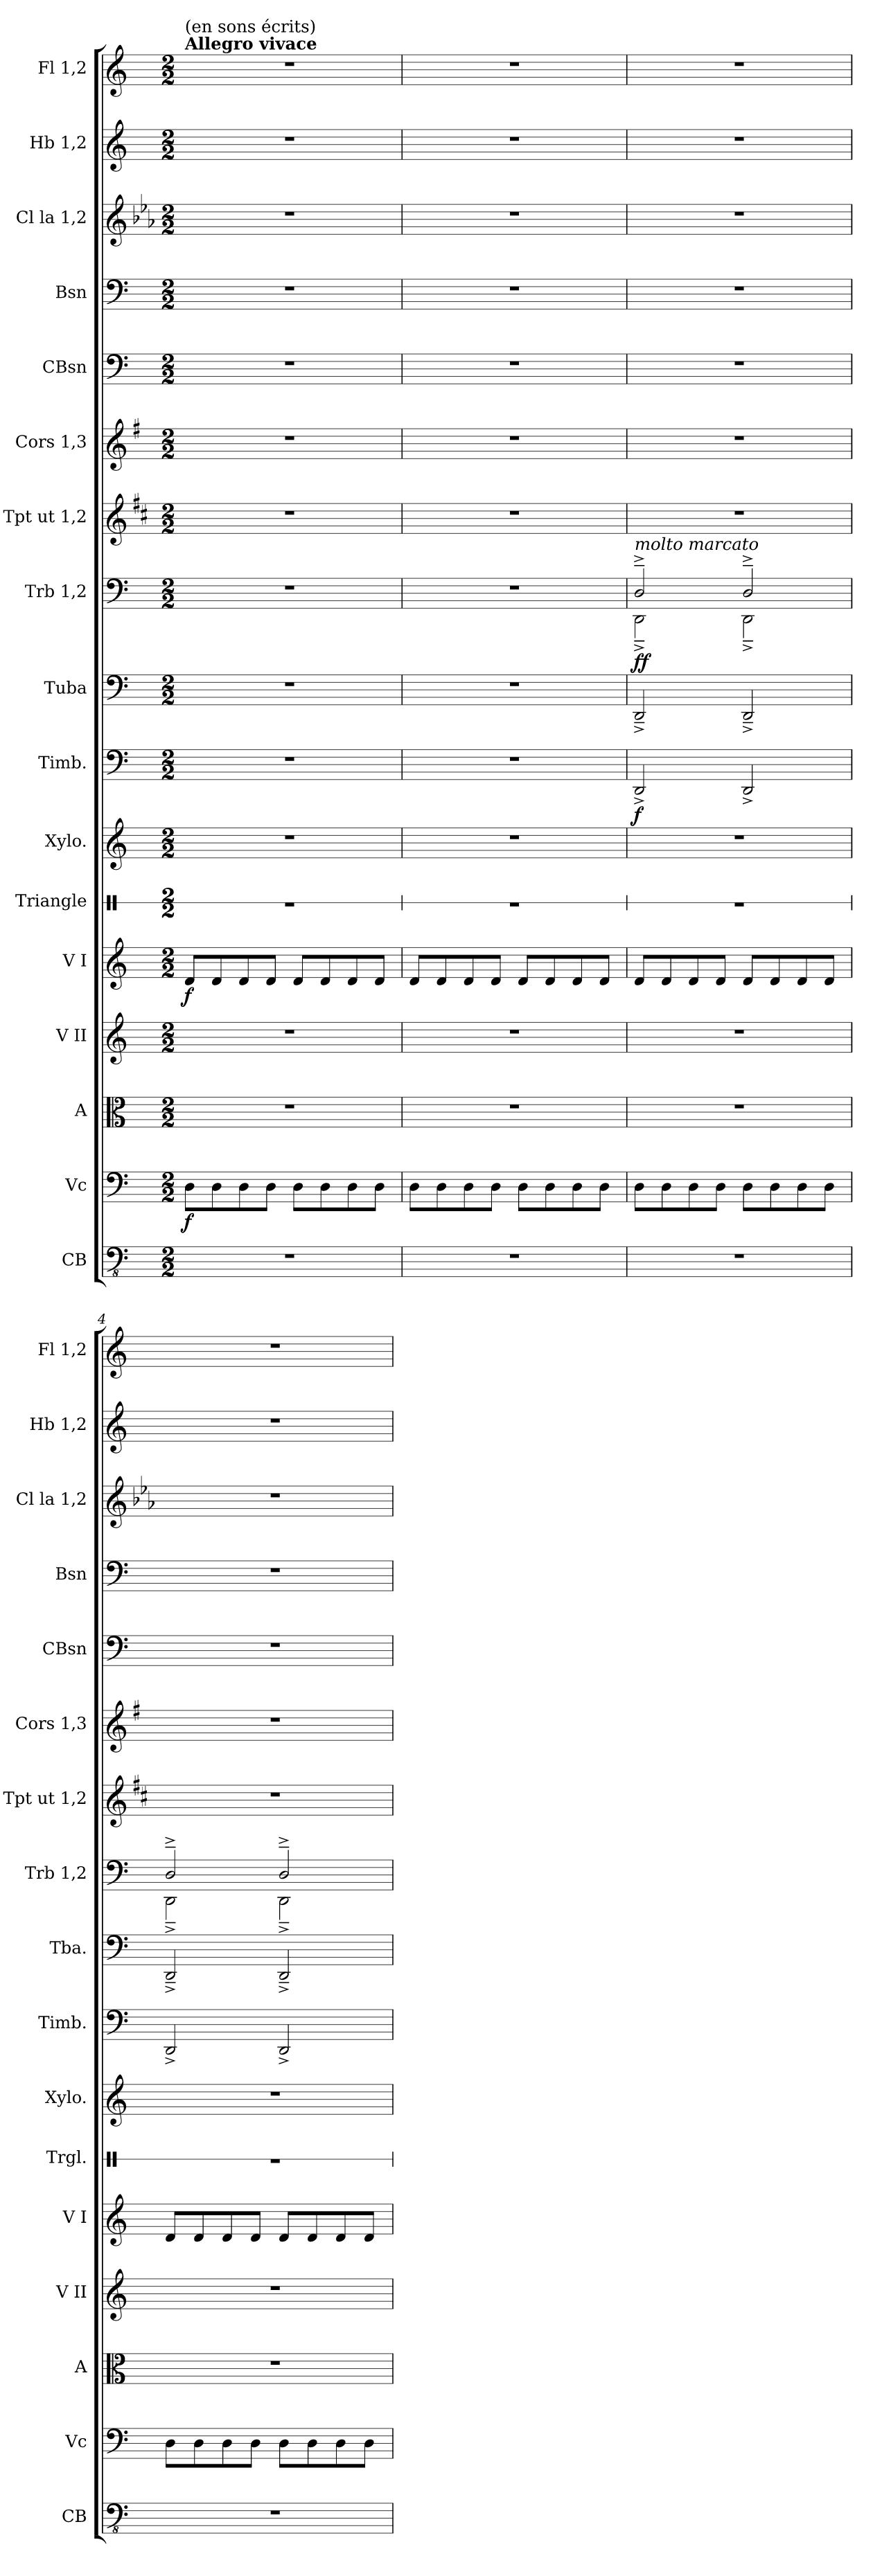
**kern	**kern	**dynam	**kern	**kern	**kern	**dynam	**kern	**kern	**kern	**dynam	**kern	**dynam	**kern	**kern	**kern	**kern	**kern	**kern	**kern	**kern
*part17	*part16	*part16	*part15	*part14	*part13	*part13	*part12	*part11	*part10	*part10	*part9	*part9	*part8	*part7	*part6	*part5	*part4	*part3	*part2	*part1
*staff17	*staff16	*staff16	*staff15	*staff14	*staff13	*staff13	*staff12	*staff11	*staff10	*staff10	*staff9	*staff9	*staff8	*staff7	*staff6	*staff5	*staff4	*staff3	*staff2	*staff1
*I"CB	*I"Vc	*	*I"A	*I"V II	*I"V I	*	*I"Triangle	*I"Xylo.	*I"Timb.	*	*I"Tuba	*	*I"Trb 1,2	*I"Tpt ut 1,2	*I"Cors 1,3	*I"CBsn	*I"Bsn	*I"Cl la 1,2	*I"Hb 1,2	*I"Fl 1,2
*I'CB	*I'Vc	*	*I'A	*I'V II	*I'V I	*	*I'Trgl.	*I'Xylo.	*I'Timb.	*	*I'Tba.	*	*I'Trb 1,2	*I'Tpt ut 1,2	*I'Cors 1,3	*I'CBsn	*I'Bsn	*I'Cl la 1,2	*I'Hb 1,2	*I'Fl 1,2
*	*	*	*	*	*	*	*stria1	*	*	*	*	*	*	*	*	*	*	*	*	*
*clefFv4	*clefF4	*	*clefC3	*clefG2	*clefG2	*	*clefX	*clefG2	*clefF4	*	*clefF4	*	*clefF4	*clefG2	*clefG2	*clefF4	*clefF4	*clefG2	*clefG2	*clefG2
*ITrd7c12	*	*	*	*	*	*	*	*ITrd-7c-12	*	*	*	*	*	*ITrd1c2	*ITrd4c7	*ITrd7c12	*	*ITrd2c3	*	*
*k[]	*k[]	*	*k[]	*k[]	*k[]	*	*k[]	*k[]	*k[]	*	*k[]	*	*k[]	*k[]	*k[]	*k[]	*k[]	*k[]	*k[]	*k[]
*M2/2	*M2/2	*	*M2/2	*M2/2	*M2/2	*	*M2/2	*M2/2	*M2/2	*	*M2/2	*	*M2/2	*M2/2	*M2/2	*M2/2	*M2/2	*M2/2	*M2/2	*M2/2
*MM220	*MM220	*	*MM220	*MM220	*MM220	*	*MM220	*MM220	*MM220	*	*MM220	*	*MM220	*MM220	*MM220	*MM220	*MM220	*MM220	*MM220	*MM220
=1	=1	=1	=1	=1	=1	=1	=1	=1	=1	=1	=1	=1	=1	=1	=1	=1	=1	=1	=1	=1
!	!	!	!	!	!	!	!	!	!	!	!	!	!	!	!	!	!	!	!	!LO:TX:a:B:t=Allegro vivace
!	!	!	!	!	!	!	!	!	!	!	!	!	!	!	!	!	!	!	!	!LO:TX:a:t=(en sons écrits)
!	!	!LO:DY:b	!	!	!	!LO:DY:b	!	!	!	!	!	!	!	!	!	!	!	!	!	!
1r	8D\L	f	1r	1r	8d/L	f	1r	1r	1r	.	1r	.	1r	1r	1r	1r	1r	1r	1r	1r
.	8D\	.	.	.	8d/	.	.	.	.	.	.	.	.	.	.	.	.	.	.	.
.	8D\	.	.	.	8d/	.	.	.	.	.	.	.	.	.	.	.	.	.	.	.
.	8D\J	.	.	.	8d/J	.	.	.	.	.	.	.	.	.	.	.	.	.	.	.
.	8D\L	.	.	.	8d/L	.	.	.	.	.	.	.	.	.	.	.	.	.	.	.
.	8D\	.	.	.	8d/	.	.	.	.	.	.	.	.	.	.	.	.	.	.	.
.	8D\	.	.	.	8d/	.	.	.	.	.	.	.	.	.	.	.	.	.	.	.
.	8D\J	.	.	.	8d/J	.	.	.	.	.	.	.	.	.	.	.	.	.	.	.
=2	=2	=2	=2	=2	=2	=2	=2	=2	=2	=2	=2	=2	=2	=2	=2	=2	=2	=2	=2	=2
1r	8D\L	.	1r	1r	8d/L	.	1r	1r	1r	.	1r	.	1r	1r	1r	1r	1r	1r	1r	1r
.	8D\	.	.	.	8d/	.	.	.	.	.	.	.	.	.	.	.	.	.	.	.
.	8D\	.	.	.	8d/	.	.	.	.	.	.	.	.	.	.	.	.	.	.	.
.	8D\J	.	.	.	8d/J	.	.	.	.	.	.	.	.	.	.	.	.	.	.	.
.	8D\L	.	.	.	8d/L	.	.	.	.	.	.	.	.	.	.	.	.	.	.	.
.	8D\	.	.	.	8d/	.	.	.	.	.	.	.	.	.	.	.	.	.	.	.
.	8D\	.	.	.	8d/	.	.	.	.	.	.	.	.	.	.	.	.	.	.	.
.	8D\J	.	.	.	8d/J	.	.	.	.	.	.	.	.	.	.	.	.	.	.	.
=3	=3	=3	=3	=3	=3	=3	=3	=3	=3	=3	=3	=3	=3	=3	=3	=3	=3	=3	=3	=3
*	*	*	*	*	*	*	*	*	*	*	*	*	*^	*	*	*	*	*	*	*
!	!	!	!	!	!	!	!	!	!	!	!	!	!LO:TX:a:i:t=molto marcato	!	!	!	!	!	!	!	!
!	!	!	!	!	!	!	!	!	!	!LO:DY:b	!	!LO:DY:b	!	!	!	!	!	!	!	!	!
!	!	!	!	!	!	!	!	!	!	!	!	!LO:DY:n=1:a	!	!	!	!	!	!	!	!	!
1r	8D\L	.	1r	1r	8d/L	.	1r	1r	2DD^/	f	2DD^~/	f f	2D^~/	2DD~^\	1r	1r	1r	1r	1r	1r	1r
.	8D\	.	.	.	8d/	.	.	.	.	.	.	.	.	.	.	.	.	.	.	.	.
.	8D\	.	.	.	8d/	.	.	.	.	.	.	.	.	.	.	.	.	.	.	.	.
.	8D\J	.	.	.	8d/J	.	.	.	.	.	.	.	.	.	.	.	.	.	.	.	.
.	8D\L	.	.	.	8d/L	.	.	.	2DD^/	.	2DD^~/	.	2D^~/	2DD~^\	.	.	.	.	.	.	.
.	8D\	.	.	.	8d/	.	.	.	.	.	.	.	.	.	.	.	.	.	.	.	.
.	8D\	.	.	.	8d/	.	.	.	.	.	.	.	.	.	.	.	.	.	.	.	.
.	8D\J	.	.	.	8d/J	.	.	.	.	.	.	.	.	.	.	.	.	.	.	.	.
=4	=4	=4	=4	=4	=4	=4	=4	=4	=4	=4	=4	=4	=4	=4	=4	=4	=4	=4	=4	=4	=4
1r	8D\L	.	1r	1r	8d/L	.	1r	1r	2DD^/	.	2DD^~/	.	2D^~/	2DD~^\	1r	1r	1r	1r	1r	1r	1r
.	8D\	.	.	.	8d/	.	.	.	.	.	.	.	.	.	.	.	.	.	.	.	.
.	8D\	.	.	.	8d/	.	.	.	.	.	.	.	.	.	.	.	.	.	.	.	.
.	8D\J	.	.	.	8d/J	.	.	.	.	.	.	.	.	.	.	.	.	.	.	.	.
.	8D\L	.	.	.	8d/L	.	.	.	2DD^/	.	2DD^~/	.	2D^~/	2DD~^\	.	.	.	.	.	.	.
.	8D\	.	.	.	8d/	.	.	.	.	.	.	.	.	.	.	.	.	.	.	.	.
.	8D\	.	.	.	8d/	.	.	.	.	.	.	.	.	.	.	.	.	.	.	.	.
.	8D\J	.	.	.	8d/J	.	.	.	.	.	.	.	.	.	.	.	.	.	.	.	.
*	*	*	*	*	*	*	*	*	*	*	*	*	*v	*v	*	*	*	*	*	*	*
=	=	=	=	=	=	=	=	=	=	=	=	=	=	=	=	=	=	=	=	=
*-	*-	*-	*-	*-	*-	*-	*-	*-	*-	*-	*-	*-	*-	*-	*-	*-	*-	*-	*-	*-
